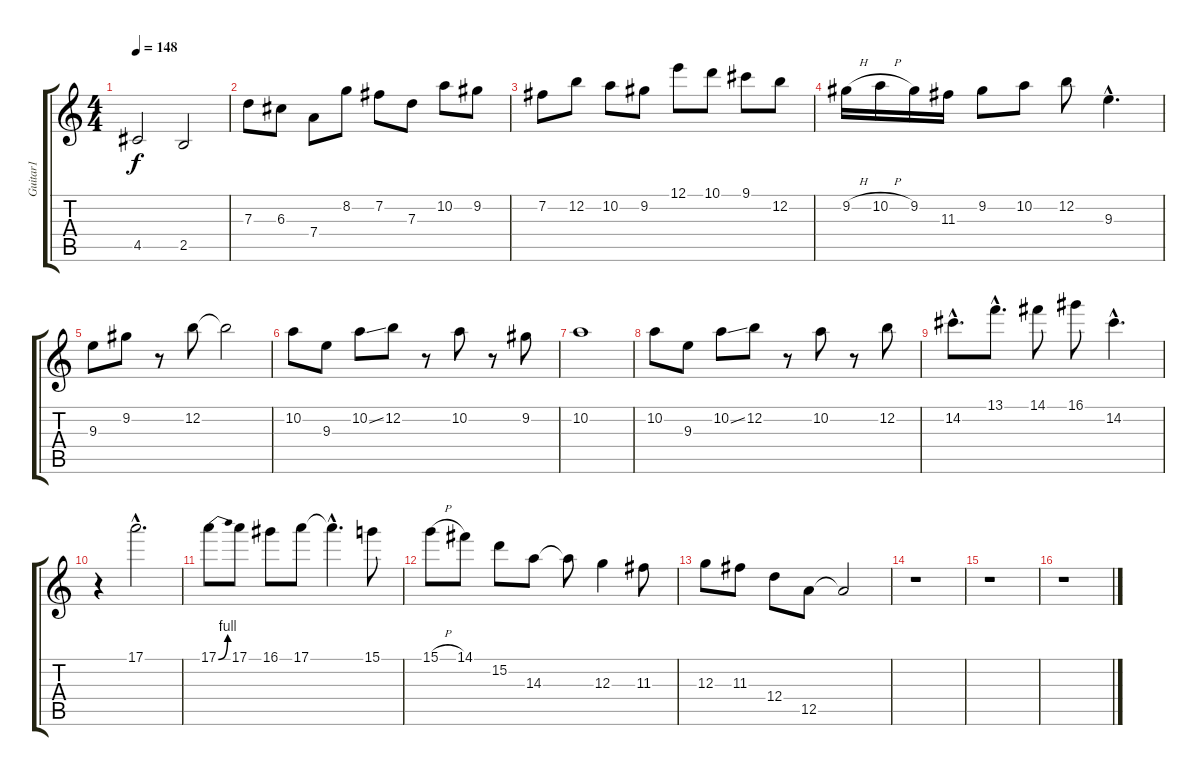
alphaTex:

\track ("Guitar1" "Guitar1") {instrument electricguitarclean}
\staff {score tabs}
\tuning (E4 B3 G3 D3 A2 E2) {hide}
\ts (4 4)
\tempo 148
\clef g2
\ks c
4.5.2{dy f} 2.5.2 |
7.3.8 6.3.8 7.4.8 8.2.8 7.2.8 7.3.8 10.2.8 9.2.8 |
7.2.8 12.2.8 10.2.8 9.2.8 12.1.8 10.1.8 9.1.8 12.2.8 |
9.2{h}.16 10.2{h}.16 9.2.16 11.3.16 9.2.8 10.2.8 12.2.8 9.3{hac}.4{d} |
9.3.8 9.2.8 r.8 12.2.8 12.2{t}.2 |
10.2.8 9.3.8 10.2{ss}.8 12.2.8 r.8 10.2.8 r.8 9.2.8 |
10.2.1 |
10.2.8 9.3.8 10.2{ss}.8 12.2.8 r.8 10.2.8 r.8 12.2.8 |
14.2{hac}.8{d} 13.1{hac}.8{d} 14.1.8 16.1.8 14.2{hac}.4{d} |
r.4 17.1{hac}.2{d} |
17.1{be (bend 0 0 60 4)}.8 17.1.8 16.1.8 17.1.8 17.1{hac t}.4{d} 15.1.8 |
15.1{h}.8 14.1.8 15.2.8 14.3.8 14.3{t}.8 12.3.4 11.3.8 |
12.3.8 11.3.8 12.4.8 12.5.8 12.5{t}.2 |
r.1 |
r.1 |
r.1
